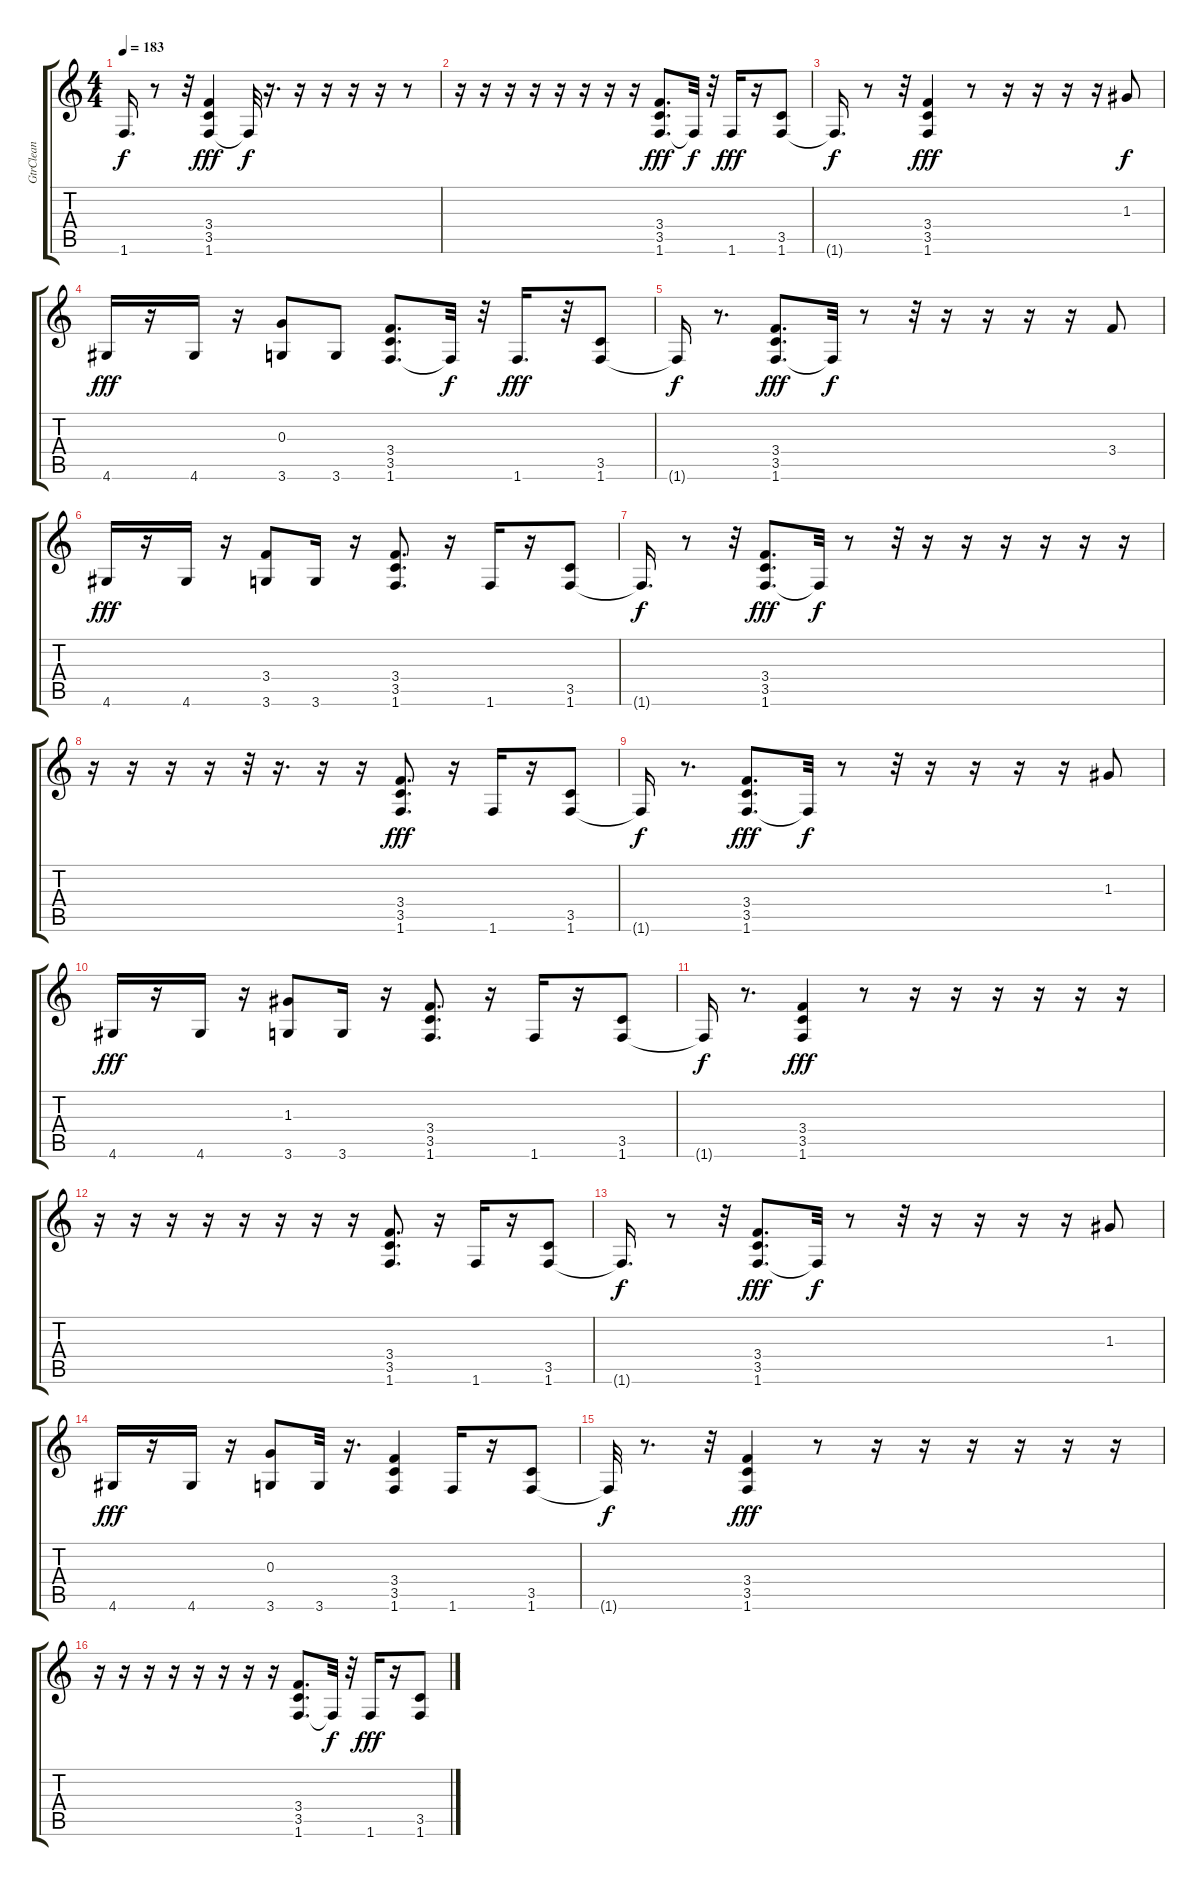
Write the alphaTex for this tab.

\track ("GtrClean" "GtrClean") {instrument electricguitarclean}
\staff {score tabs}
\tuning (E4 B3 G3 D3 A2 E2) {hide}
\ts (4 4)
\tempo 183
\clef g2
\ks c
1.6{t}.16{d dy f} r.8 r.32 (3.4 3.5 1.6).4{dy fff} 1.6{t}.32{dy f} r.16{d} r.16 r.16 r.16 r.16 r.8 |
r.16 r.16 r.16 r.16 r.16 r.16 r.16 r.16 (3.4 3.5 1.6).8{d dy fff} 1.6{t}.32{dy f} r.32 1.6.16{dy fff} r.16 (3.5 1.6).8 |
1.6{t}.16{d dy f} r.8 r.32 (3.4 3.5 1.6).4{dy fff} r.8 r.16 r.16 r.16 r.16 1.3.8{dy f} |
4.6.16{dy fff} r.16 4.6.16 r.16 (0.3 3.6).8 3.6.8 (3.4 3.5 1.6).8{d} 1.6{t}.32{dy f} r.32 1.6.16{d dy fff} r.32 (3.5 1.6).8 |
1.6{t}.16{dy f} r.8{d} (3.4 3.5 1.6).8{d dy fff} 1.6{t}.32{dy f} r.8 r.32 r.16 r.16 r.16 r.16 3.4.8 |
4.6.16{dy fff} r.16 4.6.16 r.16 (3.4 3.6).8 3.6.16 r.16 (3.4 3.5 1.6).8{d} r.16 1.6.16 r.16 (3.5 1.6).8 |
1.6{t}.16{d dy f} r.8 r.32 (3.4 3.5 1.6).8{d dy fff} 1.6{t}.32{dy f} r.8 r.32 r.16 r.16 r.16 r.16 r.16 r.16 |
r.16 r.16 r.16 r.16 r.32 r.16{d} r.16 r.16 (3.4 3.5 1.6).8{d dy fff} r.16 1.6.16 r.16 (3.5 1.6).8 |
1.6{t}.16{dy f} r.8{d} (3.4 3.5 1.6).8{d dy fff} 1.6{t}.32{dy f} r.8 r.32 r.16 r.16 r.16 r.16 1.3.8 |
4.6.16{dy fff} r.16 4.6.16 r.16 (1.3 3.6).8 3.6.16 r.16 (3.4 3.5 1.6).8{d} r.16 1.6.16 r.16 (3.5 1.6).8 |
1.6{t}.16{dy f} r.8{d} (3.4 3.5 1.6).4{dy fff} r.8 r.16 r.16 r.16 r.16 r.16 r.16 |
r.16 r.16 r.16 r.16 r.16 r.16 r.16 r.16 (3.4 3.5 1.6).8{d} r.16 1.6.16 r.16 (3.5 1.6).8 |
1.6{t}.16{d dy f} r.8 r.32 (3.4 3.5 1.6).8{d dy fff} 1.6{t}.32{dy f} r.8 r.32 r.16 r.16 r.16 r.16 1.3.8 |
4.6.16{dy fff} r.16 4.6.16 r.16 (0.3 3.6).8 3.6.32 r.16{d} (3.4 3.5 1.6).4 1.6.16 r.16 (3.5 1.6).8 |
1.6{t}.32{dy f} r.8{d} r.32 (3.4 3.5 1.6).4{dy fff} r.8 r.16 r.16 r.16 r.16 r.16 r.16 |
r.16 r.16 r.16 r.16 r.16 r.16 r.16 r.16 (3.4 3.5 1.6).8{d} 1.6{t}.32{dy f} r.32 1.6.16{dy fff} r.16 (3.5 1.6).8
